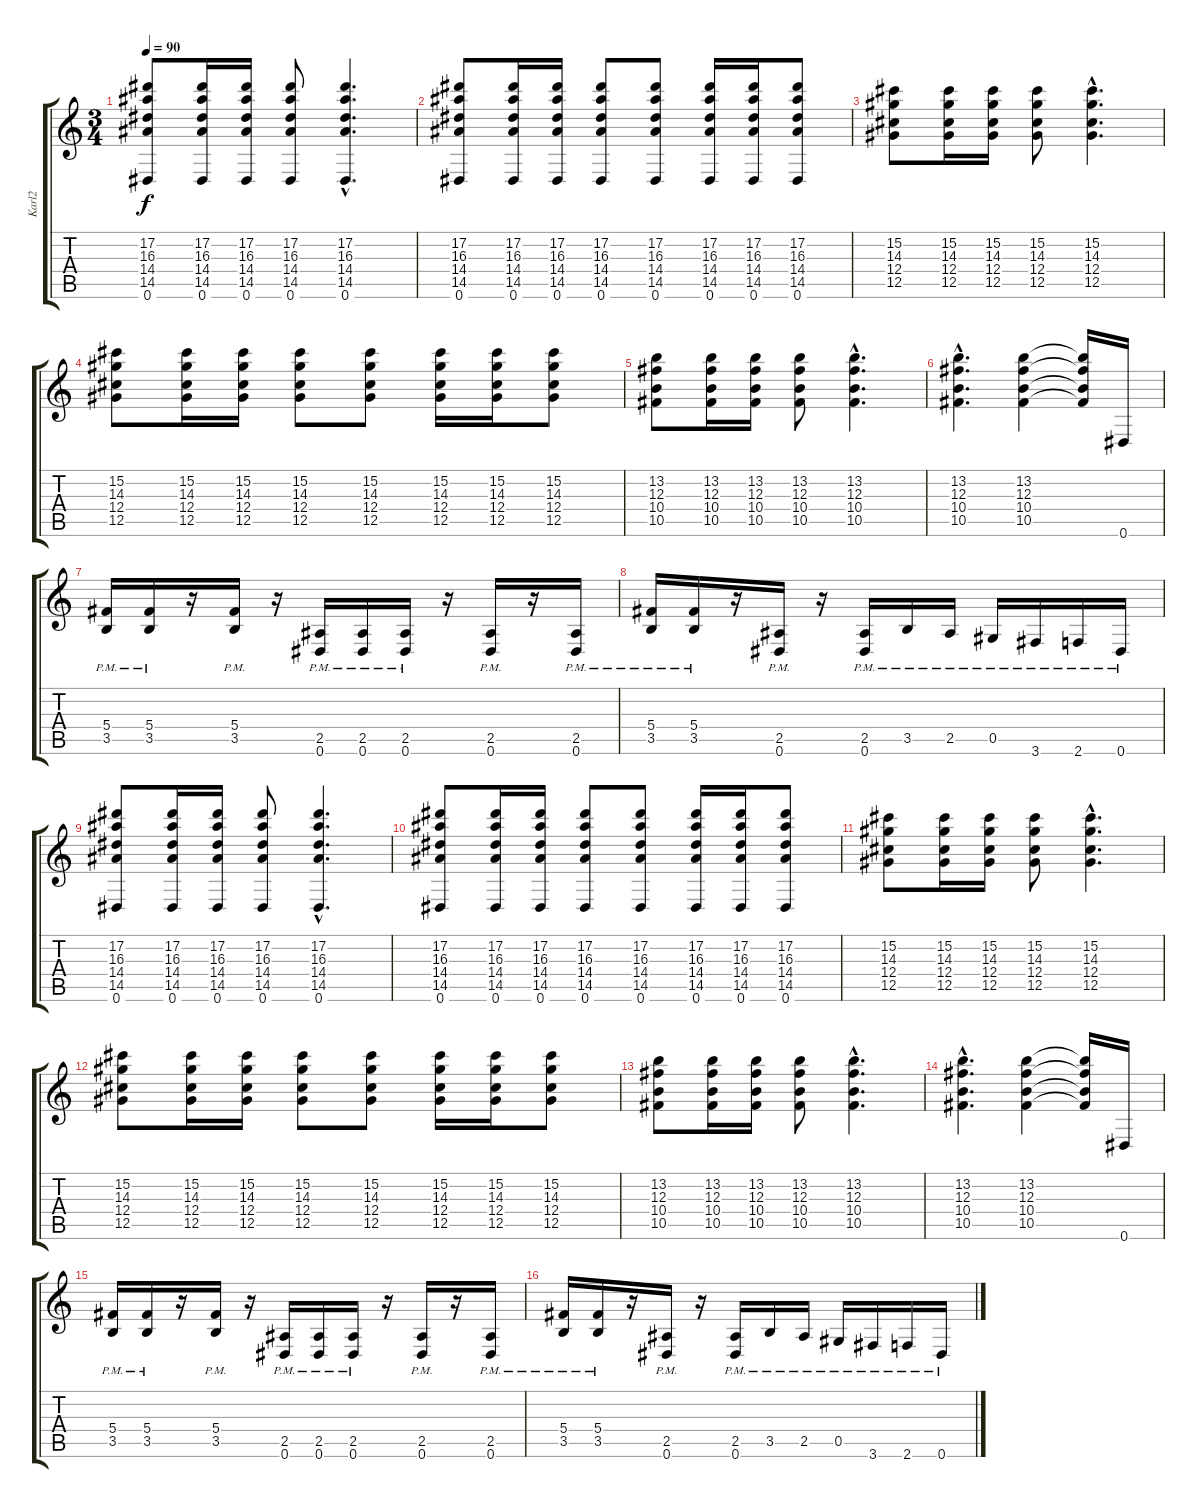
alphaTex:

\track ("Karl2" "Karl2") {instrument overdrivenguitar}
\staff {score tabs}
\tuning (Eb4 Bb3 Gb3 Db3 Ab2 Eb2) {hide}
\ts (3 4)
\tempo 90
\clef g2
\ks c
(17.2 16.3 14.4 14.5 0.6).8{dy f} (17.2 16.3 14.4 14.5 0.6).16 (17.2 16.3 14.4 14.5 0.6).16 (17.2 16.3 14.4 14.5 0.6).8 (17.2{hac} 16.3{hac} 14.4{hac} 14.5{hac} 0.6{hac}).4{d} |
(17.2 16.3 14.4 14.5 0.6).8 (17.2 16.3 14.4 14.5 0.6).16 (17.2 16.3 14.4 14.5 0.6).16 (17.2 16.3 14.4 14.5 0.6).8 (17.2 16.3 14.4 14.5 0.6).8 (17.2 16.3 14.4 14.5 0.6).16 (17.2 16.3 14.4 14.5 0.6).16 (17.2 16.3 14.4 14.5 0.6).8 |
(15.2 14.3 12.4 12.5).8 (15.2 14.3 12.4 12.5).16 (15.2 14.3 12.4 12.5).16 (15.2 14.3 12.4 12.5).8 (15.2{hac} 14.3{hac} 12.4{hac} 12.5{hac}).4{d} |
(15.2 14.3 12.4 12.5).8 (15.2 14.3 12.4 12.5).16 (15.2 14.3 12.4 12.5).16 (15.2 14.3 12.4 12.5).8 (15.2 14.3 12.4 12.5).8 (15.2 14.3 12.4 12.5).16 (15.2 14.3 12.4 12.5).16 (15.2 14.3 12.4 12.5).8 |
(13.2 12.3 10.4 10.5).8 (13.2 12.3 10.4 10.5).16 (13.2 12.3 10.4 10.5).16 (13.2 12.3 10.4 10.5).8 (13.2{hac} 12.3{hac} 10.4{hac} 10.5{hac}).4{d} |
(13.2{hac} 12.3{hac} 10.4{hac} 10.5{hac}).4{d} (13.2 12.3 10.4 10.5).4 (13.2{t} 12.3{t} 10.4{t} 10.5{t}).16 0.6.16 |
(5.4{pm} 3.5{pm}).16 (5.4{pm} 3.5{pm}).16 r.16 (5.4{pm} 3.5{pm}).16 r.16 (2.5{pm} 0.6{pm}).16 (2.5{pm} 0.6{pm}).16 (2.5{pm} 0.6{pm}).16 r.16 (2.5{pm} 0.6{pm}).16 r.16 (2.5{pm} 0.6{pm}).16 |
(5.4{pm} 3.5{pm}).16 (5.4{pm} 3.5{pm}).16 r.16 (2.5{pm} 0.6{pm}).16 r.16 (2.5{pm} 0.6{pm}).16 3.5{pm}.16 2.5{pm}.16 0.5{pm}.16 3.6{pm}.16 2.6{pm}.16 0.6{pm}.16 |
(17.2 16.3 14.4 14.5 0.6).8 (17.2 16.3 14.4 14.5 0.6).16 (17.2 16.3 14.4 14.5 0.6).16 (17.2 16.3 14.4 14.5 0.6).8 (17.2{hac} 16.3{hac} 14.4{hac} 14.5{hac} 0.6{hac}).4{d} |
(17.2 16.3 14.4 14.5 0.6).8 (17.2 16.3 14.4 14.5 0.6).16 (17.2 16.3 14.4 14.5 0.6).16 (17.2 16.3 14.4 14.5 0.6).8 (17.2 16.3 14.4 14.5 0.6).8 (17.2 16.3 14.4 14.5 0.6).16 (17.2 16.3 14.4 14.5 0.6).16 (17.2 16.3 14.4 14.5 0.6).8 |
(15.2 14.3 12.4 12.5).8 (15.2 14.3 12.4 12.5).16 (15.2 14.3 12.4 12.5).16 (15.2 14.3 12.4 12.5).8 (15.2{hac} 14.3{hac} 12.4{hac} 12.5{hac}).4{d} |
(15.2 14.3 12.4 12.5).8 (15.2 14.3 12.4 12.5).16 (15.2 14.3 12.4 12.5).16 (15.2 14.3 12.4 12.5).8 (15.2 14.3 12.4 12.5).8 (15.2 14.3 12.4 12.5).16 (15.2 14.3 12.4 12.5).16 (15.2 14.3 12.4 12.5).8 |
(13.2 12.3 10.4 10.5).8 (13.2 12.3 10.4 10.5).16 (13.2 12.3 10.4 10.5).16 (13.2 12.3 10.4 10.5).8 (13.2{hac} 12.3{hac} 10.4{hac} 10.5{hac}).4{d} |
(13.2{hac} 12.3{hac} 10.4{hac} 10.5{hac}).4{d} (13.2 12.3 10.4 10.5).4 (13.2{t} 12.3{t} 10.4{t} 10.5{t}).16 0.6.16 |
(5.4{pm} 3.5{pm}).16 (5.4{pm} 3.5{pm}).16 r.16 (5.4{pm} 3.5{pm}).16 r.16 (2.5{pm} 0.6{pm}).16 (2.5{pm} 0.6{pm}).16 (2.5{pm} 0.6{pm}).16 r.16 (2.5{pm} 0.6{pm}).16 r.16 (2.5{pm} 0.6{pm}).16 |
(5.4{pm} 3.5{pm}).16 (5.4{pm} 3.5{pm}).16 r.16 (2.5{pm} 0.6{pm}).16 r.16 (2.5{pm} 0.6{pm}).16 3.5{pm}.16 2.5{pm}.16 0.5{pm}.16 3.6{pm}.16 2.6{pm}.16 0.6{pm}.16
